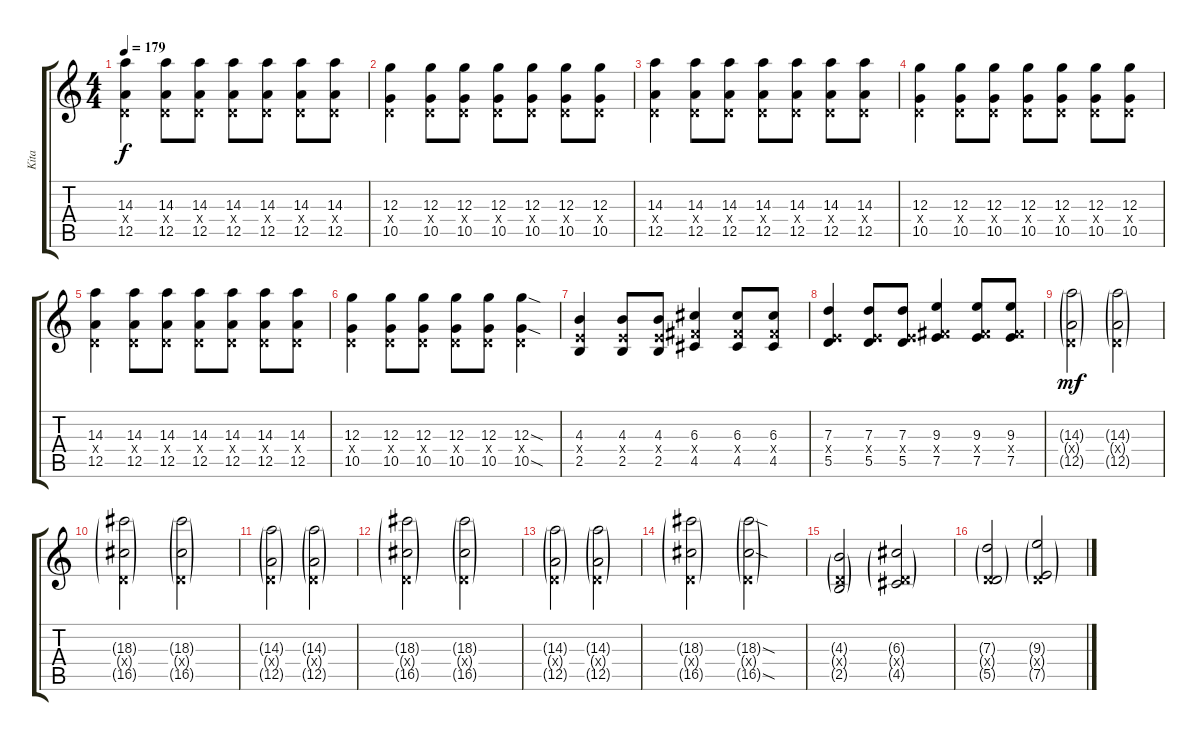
\track ("Kita" "Kita") {instrument overdrivenguitar}
\staff {score tabs}
\tuning (E4 B3 G3 D3 A2 E2) {hide}
\ts (4 4)
\tempo 179
\clef g2
\ks c
(14.3 0.4{x} 12.5).4{dy f} (14.3 0.4{x} 12.5).8 (14.3 0.4{x} 12.5).8 (14.3 0.4{x} 12.5).8 (14.3 0.4{x} 12.5).8 (14.3 0.4{x} 12.5).8 (14.3 0.4{x} 12.5).8 |
(12.3 0.4{x} 10.5).4 (12.3 0.4{x} 10.5).8 (12.3 0.4{x} 10.5).8 (12.3 0.4{x} 10.5).8 (12.3 0.4{x} 10.5).8 (12.3 0.4{x} 10.5).8 (12.3 0.4{x} 10.5).8 |
(14.3 0.4{x} 12.5).4 (14.3 0.4{x} 12.5).8 (14.3 0.4{x} 12.5).8 (14.3 0.4{x} 12.5).8 (14.3 0.4{x} 12.5).8 (14.3 0.4{x} 12.5).8 (14.3 0.4{x} 12.5).8 |
(12.3 0.4{x} 10.5).4 (12.3 0.4{x} 10.5).8 (12.3 0.4{x} 10.5).8 (12.3 0.4{x} 10.5).8 (12.3 0.4{x} 10.5).8 (12.3 0.4{x} 10.5).8 (12.3 0.4{x} 10.5).8 |
(14.3 0.4{x} 12.5).4 (14.3 0.4{x} 12.5).8 (14.3 0.4{x} 12.5).8 (14.3 0.4{x} 12.5).8 (14.3 0.4{x} 12.5).8 (14.3 0.4{x} 12.5).8 (14.3 0.4{x} 12.5).8 |
(12.3 0.4{x} 10.5).4 (12.3 0.4{x} 10.5).8 (12.3 0.4{x} 10.5).8 (12.3 0.4{x} 10.5).8 (12.3 0.4{x} 10.5).8 (12.3{sod} 0.4{x} 10.5{sod}).4 |
(4.3 2.4{x} 2.5).4 (4.3 2.4{x} 2.5).8 (4.3 2.4{x} 2.5).8 (6.3 4.4{x} 4.5).4 (6.3 4.4{x} 4.5).8 (6.3 4.4{x} 4.5).8 |
(7.3 2.4{x} 5.5).4 (7.3 2.4{x} 5.5).8 (7.3 2.4{x} 5.5).8 (9.3 4.4{x} 7.5).4 (9.3 4.4{x} 7.5).8 (9.3 4.4{x} 7.5).8 |
(14.3{g} 0.4{g x} 12.5{g}).2{dy mf} (14.3{g} 0.4{g x} 12.5{g}).2 |
(18.3{g} 0.4{g x} 16.5{g}).2 (18.3{g} 0.4{g x} 16.5{g}).2 |
(14.3{g} 0.4{g x} 12.5{g}).2 (14.3{g} 0.4{g x} 12.5{g}).2 |
(18.3{g} 0.4{g x} 16.5{g}).2 (18.3{g} 0.4{g x} 16.5{g}).2 |
(14.3{g} 0.4{g x} 12.5{g}).2 (14.3{g} 0.4{g x} 12.5{g}).2 |
(18.3{g} 0.4{g x} 16.5{g}).2 (18.3{sod g} 0.4{g x} 16.5{sod g}).2 |
(4.3{g} 0.4{g x} 2.5{g}).2 (6.3{g} 0.4{g x} 4.5{g}).2 |
(7.3{g} 0.4{g x} 5.5{g}).2 (9.3{g} 0.4{g x} 7.5{g}).2
